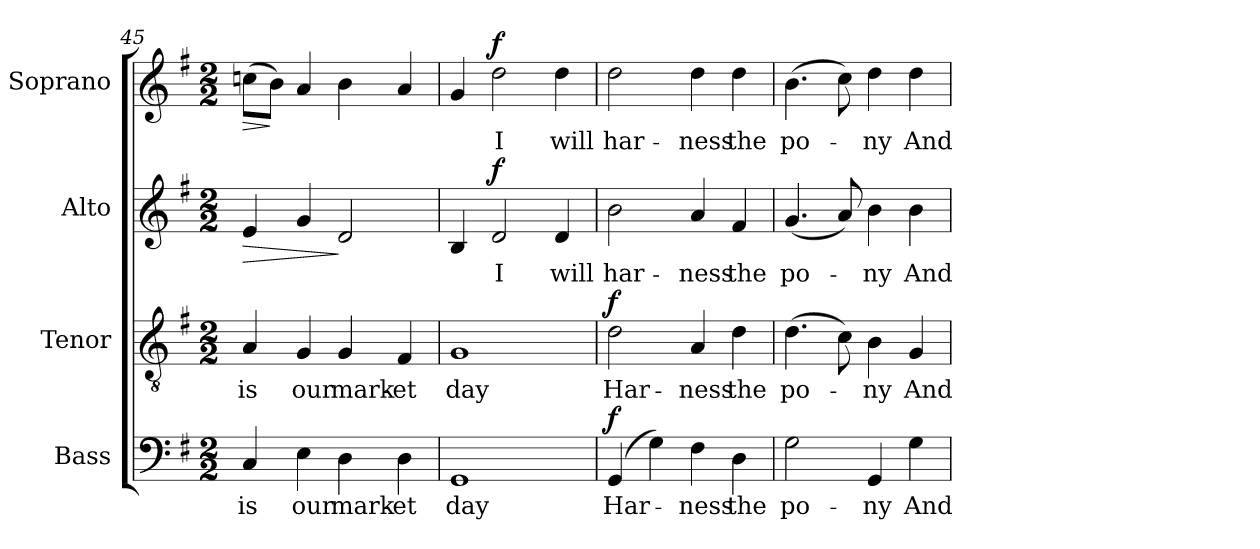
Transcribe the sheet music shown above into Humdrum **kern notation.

**kern	**text	**dynam	**kern	**text	**dynam	**kern	**text	**dynam	**kern	**text	**dynam
*part4	*part4	*part4	*part3	*part3	*part3	*part2	*part2	*part2	*part1	*part1	*part1
*staff4	*staff4	*staff4	*staff3	*staff3	*staff3	*staff2	*staff2	*staff2	*staff1	*staff1	*staff1
*I"Bass	*	*	*I"Tenor	*	*	*I"Alto	*	*	*I"Soprano	*	*
*I'B.	*	*	*I'T.	*	*	*I'A.	*	*	*I'S.	*	*
*clefF4	*	*	*clefGv2	*	*	*clefG2	*	*	*clefG2	*	*
*	*	*	*ITrd7c12	*	*	*	*	*	*	*	*
*k[f#]	*	*	*k[f#]	*	*	*k[f#]	*	*	*k[f#]	*	*
*G:	*	*	*G:	*	*	*G:	*	*	*G:	*	*
*M2/2	*	*	*M2/2	*	*	*M2/2	*	*	*M2/2	*	*
=45	=45	=45	=45	=45	=45	=45	=45	=45	=45	=45	=45
!	!LO:LY:b:color=#000000	!	!	!	!	!	!	!	!	!	!
!	!	!	!	!LO:LY:b:color=#000000	!	!	!	!LO:HP:b	!	!	!LO:HP:b
4Ci/	is	.	4AAi/	is	.	4ei/	.	>	(8ccni\L	.	>
.	.	.	.	.	.	.	.	.	8bi\J)	.	]
!	!LO:LY:b:color=#000000	!	!	!	!	!	!	!	!	!	!
!	!	!	!	!LO:LY:b:color=#000000	!	!	!	!	!	!	!
4Ei\	our	.	4GGi/	our	.	4gi/	.	.	4ai/	.	.
!	!LO:LY:b:color=#000000	!	!	!	!	!	!	!	!	!	!
!	!	!	!	!LO:LY:b:color=#000000	!	!	!	!	!	!	!
4Di\	mark-	.	4GGi/	mark-	.	2di/	.	]	4bi\	.	.
!	!LO:LY:b:color=#000000	!	!	!	!	!	!	!	!	!	!
!	!	!	!	!LO:LY:b:color=#000000	!	!	!	!	!	!	!
4Di\	-et	.	4FF#i/	-et	.	.	.	.	4ai/	.	.
=46	=46	=46	=46	=46	=46	=46	=46	=46	=46	=46	=46
!	!LO:LY:b:color=#000000	!	!	!	!	!	!	!	!	!	!
!	!	!	!	!LO:LY:b:color=#000000	!	!	!	!	!	!	!
1GGi	day	.	1GGi	day	.	4Bi/	.	.	4gi/	.	.
!	!	!	!	!	!	!	!LO:LY:b:color=#000000	!	!	!	!
!	!	!	!	!	!	!	!	!	!	!LO:LY:b:color=#000000	!
.	.	.	.	.	.	2di/	I	f	2ddi\	I	f
!	!	!	!	!	!	!	!LO:LY:b:color=#000000	!	!	!	!
!	!	!	!	!	!	!	!	!	!	!LO:LY:b:color=#000000	!
.	.	.	.	.	.	4di/	will	.	4ddi\	will	.
=47	=47	=47	=47	=47	=47	=47	=47	=47	=47	=47	=47
!	!LO:LY:b:color=#000000	!	!	!	!	!	!	!	!	!	!
!	!	!	!	!LO:LY:b:color=#000000	!	!	!	!	!	!	!
!	!	!	!	!	!	!	!LO:LY:b:color=#000000	!	!	!	!
!	!	!	!	!	!	!	!	!	!	!LO:LY:b:color=#000000	!
(4GGi/	Har-	f	2Di\	Har-	f	2bi\	har-	.	2ddi\	har-	.
4Gi\)	.	.	.	.	.	.	.	.	.	.	.
!	!LO:LY:b:color=#000000	!	!	!	!	!	!	!	!	!	!
!	!	!	!	!LO:LY:b:color=#000000	!	!	!	!	!	!	!
!	!	!	!	!	!	!	!LO:LY:b:color=#000000	!	!	!	!
!	!	!	!	!	!	!	!	!	!	!LO:LY:b:color=#000000	!
4F#i\	-ness	.	4AAi/	-ness	.	4ai/	-ness	.	4ddi\	-ness	.
!	!LO:LY:b:color=#000000	!	!	!	!	!	!	!	!	!	!
!	!	!	!	!LO:LY:b:color=#000000	!	!	!	!	!	!	!
!	!	!	!	!	!	!	!LO:LY:b:color=#000000	!	!	!	!
!	!	!	!	!	!	!	!	!	!	!LO:LY:b:color=#000000	!
4Di\	the	.	4Di\	the	.	4f#i/	the	.	4ddi\	the	.
=48	=48	=48	=48	=48	=48	=48	=48	=48	=48	=48	=48
!	!LO:LY:b:color=#000000	!	!	!	!	!	!	!	!	!	!
!	!	!	!	!LO:LY:b:color=#000000	!	!	!	!	!	!	!
!	!	!	!	!	!	!	!LO:LY:b:color=#000000	!	!	!	!
!	!	!	!	!	!	!	!	!	!	!LO:LY:b:color=#000000	!
2Gi\	po-	.	(4.Di\	po-	.	(4.gi/	po-	.	(4.bi\	po-	.
.	.	.	8Ci\)	.	.	8ai/)	.	.	8cci\)	.	.
!	!LO:LY:b:color=#000000	!	!	!	!	!	!	!	!	!	!
!	!	!	!	!LO:LY:b:color=#000000	!	!	!	!	!	!	!
!	!	!	!	!	!	!	!LO:LY:b:color=#000000	!	!	!	!
!	!	!	!	!	!	!	!	!	!	!LO:LY:b:color=#000000	!
4GGi/	-ny	.	4BBi\	-ny	.	4bi\	-ny	.	4ddi\	-ny	.
!	!LO:LY:b:color=#000000	!	!	!	!	!	!	!	!	!	!
!	!	!	!	!LO:LY:b:color=#000000	!	!	!	!	!	!	!
!	!	!	!	!	!	!	!LO:LY:b:color=#000000	!	!	!	!
!	!	!	!	!	!	!	!	!	!	!LO:LY:b:color=#000000	!
4Gi\	And	.	4GGi/	And	.	4bi\	And	.	4ddi\	And	.
=	=	=	=	=	=	=	=	=	=	=	=
*-	*-	*-	*-	*-	*-	*-	*-	*-	*-	*-	*-
